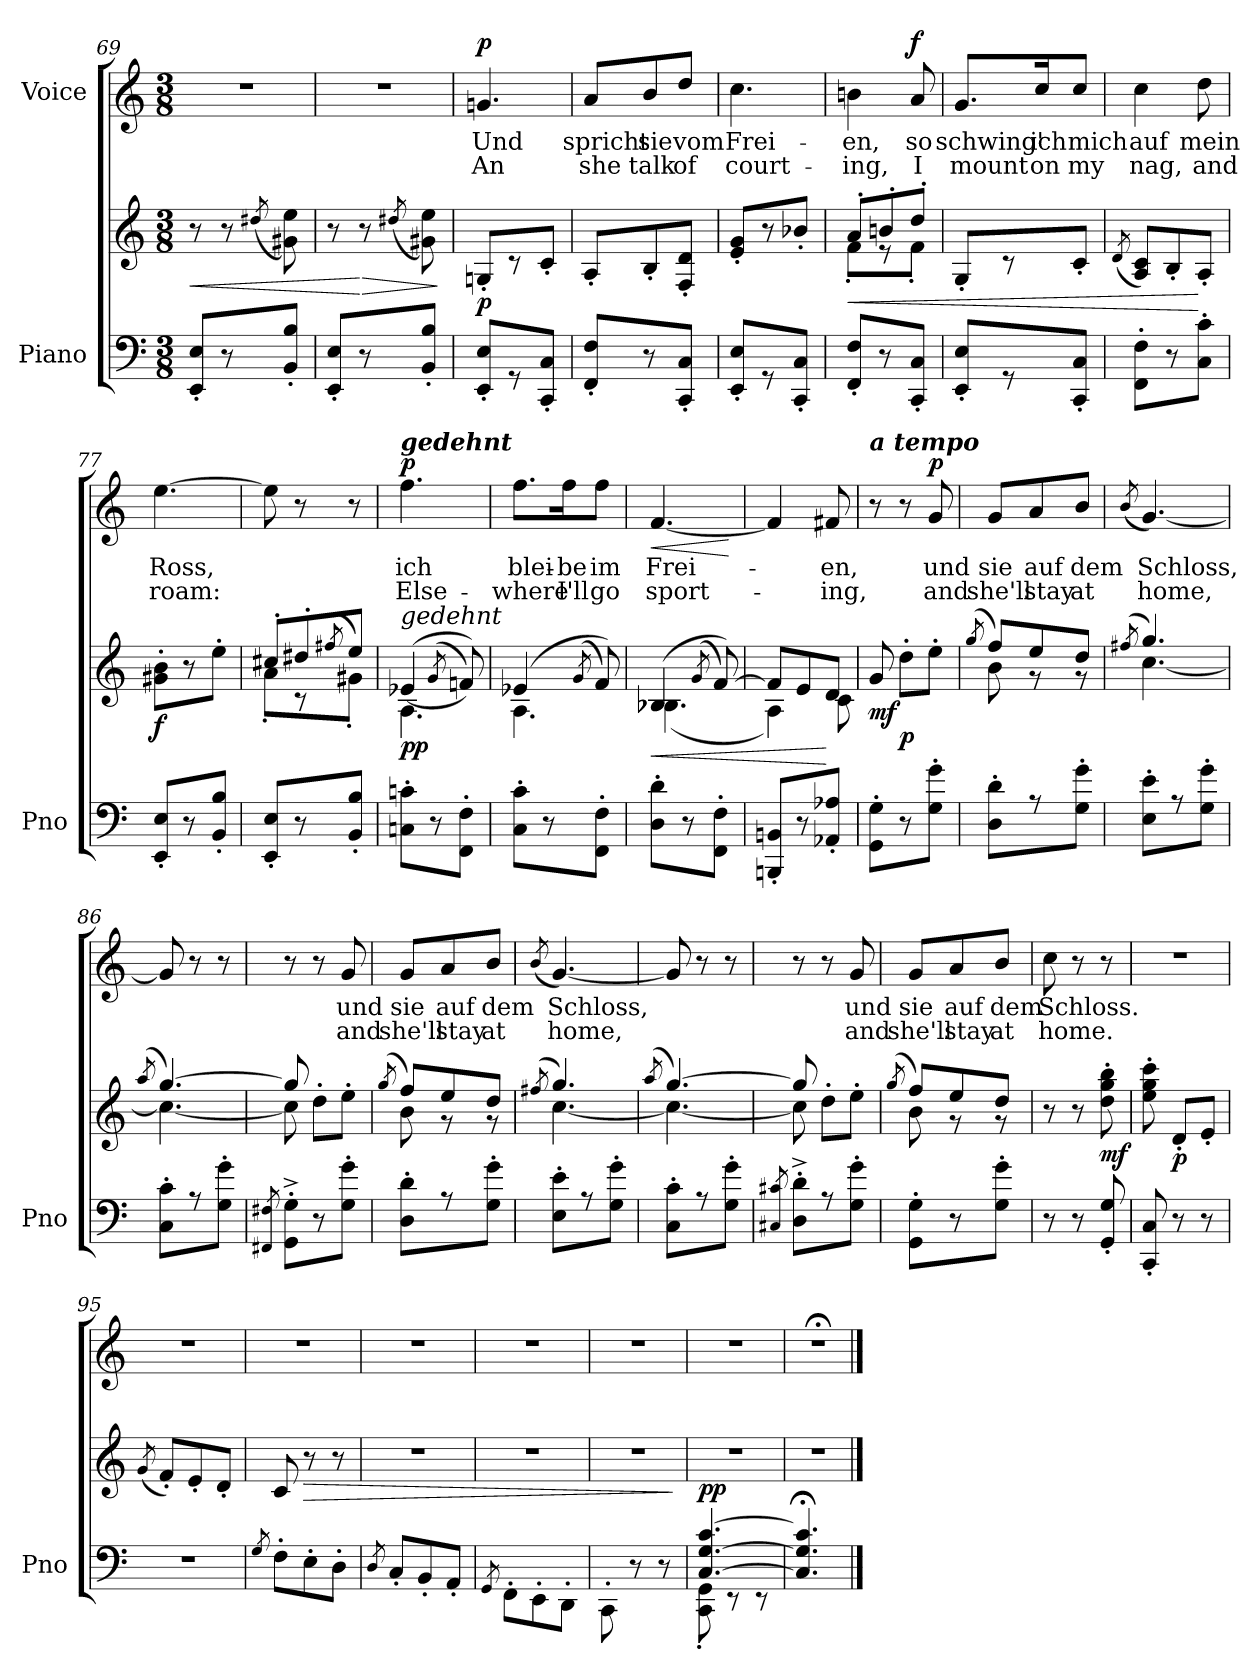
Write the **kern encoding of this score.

**kern	**kern	**dynam	**kern	**text	**text	**dynam
*part2	*part2	*part2	*part1	*part1	*part1	*part1
*staff3	*staff2	*staff2/3	*staff1	*staff1	*staff1	*staff1
*I"Piano	*	*	*I"Voice	*	*	*
*I'Pno	*	*	*	*	*	*
!!LO:LB:g=z
*clefF4	*clefG2	*	*clefG2	*	*	*
*k[]	*k[]	*	*k[]	*	*	*
*M3/8	*M3/8	*	*M3/8	*	*	*
=69	=69	=69	=69	=69	=69	=69
!	!	!LO:HP:b	!	!	!	!
8EE/' 8E/'L	8r	<	4.r	.	.	.
8r	8r	.	.	.	.	.
.	(>8qdd#X/	.	.	.	.	.
8BB/' 8B/'J	8g#X\ 8ee\)	.	.	.	.	.
=70	=70	=70	=70	=70	=70	=70
8EE/' 8E/'L	8r	.	4.r	.	.	.
!	!	!LO:HP:n=1:b	!	!	!	!
8r	8r	[ >	.	.	.	.
.	(>8qdd#X/	.	.	.	.	.
8BB/' 8B/'J	8g#X\ 8ee\)	.	.	.	.	.
.	.	]	.	.	.	.
=71	=71	=71	=71	=71	=71	=71
!	!	!LO:DY:b	!	!LO:LY:b	!LO:LY:b	!LO:DY:a
8EE/' 8E/'L	8Gn'/L	p	4.gn/	Und	An	p
8r	8r	.	.	.	.	.
8CC/' 8C/'J	8c'/J	.	.	.	.	.
=72	=72	=72	=72	=72	=72	=72
!	!	!	!	!LO:LY:b	!LO:LY:b	!
8FF/' 8F/'L	8A'/L	.	8a/L	spricht	she	.
!	!	!	!	!LO:LY:b	!LO:LY:b	!
8r	8B'/	.	8b/	sie	talk	.
!	!	!	!	!LO:LY:b	!LO:LY:b	!
8CC/' 8C/'J	8F/' 8d/'J	.	8dd/J	vom	of	.
=73	=73	=73	=73	=73	=73	=73
!	!	!	!	!LO:LY:b	!LO:LY:b	!
8EE/' 8E/'L	8e/' 8g/'L	.	4.cc\	Frei-	court-	.
8r	8r	.	.	.	.	.
8CC/' 8C/'J	8b-X'/J	.	.	.	.	.
=74	=74	=74	=74	=74	=74	=74
!	!	!LO:HP:b	!	!LO:LY:b	!LO:LY:b	!
*	*^	*	*	*	*	*
8FF/' 8F/'L	8a'/L	8f'\L	<	4bn\	-en,	-ing,	.
8r	8bn'/	8r	.	.	.	.	.
!	!	!	!	!	!LO:LY:b	!LO:LY:b	!LO:DY:a
8CC/' 8C/'J	8dd'/J	8f'\J	.	8a/	so	I	f
!!LO:PB:g=z
=75	=75	=75	=75	=75	=75	=75	=75
!	!	!	!	!	!LO:LY:b	!LO:LY:b	!
*	*v	*v	*	*	*	*	*
8EE/' 8E/'L	8G'/L	.	8.g/L	schwing'	mount	.
8r	8r	.	.	.	.	.
!	!	!	!	!LO:LY:b	!LO:LY:b	!
.	.	.	16cc/K	ich	on	.
!	!	!	!	!LO:LY:b	!LO:LY:b	!
8CC/' 8C/'J	8c'/J	.	8cc/J	mich	my	.
=76	=76	=76	=76	=76	=76	=76
.	(>8qd/	.	.	.	.	.
!	!	!	!	!LO:LY:b	!LO:LY:b	!
8FF\' 8F\'L	8A/ 8c/L)	.	4cc\	auf	nag,	.
8r	8B'/	.	.	.	.	.
!	!	!	!	!LO:LY:b	!LO:LY:b	!
8C\' 8c\'J	8A'/J	[	8dd\	mein	and	.
=77	=77	=77	=77	=77	=77	=77
!	!	!LO:DY:b	!	!LO:LY:b	!LO:LY:b	!
8EE/' 8E/'L	8g#X\' 8b\'L	f	[4.ee\	Ross,	roam:	.
8r	8r	.	.	.	.	.
8BB/' 8B/'J	8ee'\J	.	.	.	.	.
=78	=78	=78	=78	=78	=78	=78
*	*^	*	*	*	*	*
8EE/' 8E/'L	8cc#X'/L	8a'\L	.	8ee\]	.	.	.
8r	8dd#X'/	8r	.	8r	.	.	.
.	(<8qff#X/	.	.	.	.	.	.
8BB/' 8B/'J	8ee/J)	8g#X'\J	.	8r	.	.	.
=79	=79	=79	=79	=79	=79	=79	=79
!	!	!	!	!LO:TX:a:Bi:t=gedehnt	!	!	!
!	!LO:TX:a:i:t=gedehnt	!	!	!	!	!	!
!	!	!	!LO:DY:b	!	!LO:LY:b	!LO:LY:b	!LO:DY:a
8Cn\' 8cn\'L	(>(>4e-X/	4.A\	pp	4.ff\	ich	Else-	p
8r	.	.	.	.	.	.	.
.	(<8qg/	.	.	.	.	.	.
8FF\' 8F\'J	8fn/)))	.	.	.	.	.	.
=80	=80	=80	=80	=80	=80	=80	=80
!	!	!	!	!	!LO:LY:b	!LO:LY:b	!
8C\' 8c\'L	(>4e-X/	4.A\	.	8.ff\L	blei-	-where	.
8r	.	.	.	.	.	.	.
!	!	!	!	!	!LO:LY:b	!LO:LY:b	!
.	.	.	.	16ff\K	-be	I'll	.
.	(<8qg/	.	.	.	.	.	.
!	!	!	!	!	!LO:LY:b	!LO:LY:b	!
8FF\' 8F\'J	8f/))	.	.	8ff\J	im	go	.
!!LO:LB:g=z
=81	=81	=81	=81	=81	=81	=81	=81
!	!	!	!LO:HP:b	!	!LO:LY:b	!LO:LY:b	!LO:HP:b
8D\' 8d\'L	(>4B-X/	(<4.B-\	<	[4.f/	Frei-	sport-	<
8r	.	.	.	.	.	.	.
.	(<8qg/	.	.	.	.	.	.
8FF\' 8F\'J	[8f/))	.	.	.	.	.	.
*	*v	*v	*	*	*	*	*
.	.	.	.	.	.	[
=82	=82	=82	=82	=82	=82	=82
*	*^	*	*	*	*	*
8BBBn/' 8BBn/'L	8f/L]	4A\)	.	4f/]	.	.	.
8r	8e/	.	.	.	.	.	.
!	!	!	!	!	!LO:LY:b	!LO:LY:b	!
8AA-X/' 8A-X/'J	8d/J	8c\	[	8f#X/	-en,	-ing,	.
=83	=83	=83	=83	=83	=83	=83	=83
!	!	!	!	!LO:TX:a:Bi:t=a tempo	!	!	!
!	!LO:TX:a:i:t=a tempo	!	!	!	!	!	!
!	!	!	!LO:DY:b	!	!	!	!
*	*v	*v	*	*	*	*	*
8GG\' 8G\'L	8g/	mf	8r	.	.	.
!	!	!LO:DY:b	!	!	!	!
8r	8dd'\L	p	8r	.	.	.
!	!	!	!	!LO:LY:b	!LO:LY:b	!LO:DY:a
8G\' 8g\'J	8ee'\J	.	8g/	und	and	p
=84	=84	=84	=84	=84	=84	=84
.	(<8qgg/	.	.	.	.	.
*	*^	*	*	*	*	*
!	!	!	!	!	!LO:LY:b	!LO:LY:b	!
8D\' 8d\'L	8ff/L)	8b\	.	8g/L	sie	she'll	.
!	!	!	!	!	!LO:LY:b	!LO:LY:b	!
8r	8ee/	8r	.	8a/	auf	stay	.
!	!	!	!	!	!LO:LY:b	!LO:LY:b	!
8G\' 8g\'J	8dd/J	8r	.	8b/J	dem	at	.
=85	=85	=85	=85	=85	=85	=85	=85
.	(<8qff#X/	.	.	(<8qb/	.	.	.
!	!	!	!	!	!LO:LY:b	!LO:LY:b	!
8E\' 8e\'L	4.gg/)	[4.cc\	.	[4.g/)	Schloss,	home,	.
8r	.	.	.	.	.	.	.
8G\' 8g\'J	.	.	.	.	.	.	.
=86	=86	=86	=86	=86	=86	=86	=86
.	(<8qaa/	.	.	.	.	.	.
8C\' 8c\'L	[4.gg/)	4.cc\_	.	8g/]	.	.	.
8r	.	.	.	8r	.	.	.
8G\' 8g\'J	.	.	.	8r	.	.	.
!!LO:LB:g=z
=87	=87	=87	=87	=87	=87	=87	=87
8qFF#X/ 8qF#X/	.	.	.	.	.	.	.
8GG\'^ 8G\'^L	8gg/]	8cc\]	.	8r	.	.	.
8r	8rddyy	8dd'\L	.	8r	.	.	.
!	!	!	!	!	!LO:LY:b	!LO:LY:b	!
8G\' 8g\'J	8rddyy	8ee'\J	.	8g/	und	and	.
=88	=88	=88	=88	=88	=88	=88	=88
.	(<8qgg/	.	.	.	.	.	.
!	!	!	!	!	!LO:LY:b	!LO:LY:b	!
8D\' 8d\'L	8ff/L)	8b\	.	8g/L	sie	she'll	.
!	!	!	!	!	!LO:LY:b	!LO:LY:b	!
8r	8ee/	8r	.	8a/	auf	stay	.
!	!	!	!	!	!LO:LY:b	!LO:LY:b	!
8G\' 8g\'J	8dd/J	8r	.	8b/J	dem	at	.
=89	=89	=89	=89	=89	=89	=89	=89
.	(<8qff#X/	.	.	(<8qb/	.	.	.
!	!	!	!	!	!LO:LY:b	!LO:LY:b	!
8E\' 8e\'L	4.gg/)	[4.cc\	.	[4.g/)	Schloss,	home,	.
8r	.	.	.	.	.	.	.
8G\' 8g\'J	.	.	.	.	.	.	.
=90	=90	=90	=90	=90	=90	=90	=90
.	(<8qaa/	.	.	.	.	.	.
8C\' 8c\'L	[4.gg/)	4.cc\_	.	8g/]	.	.	.
8r	.	.	.	8r	.	.	.
8G\' 8g\'J	.	.	.	8r	.	.	.
=91	=91	=91	=91	=91	=91	=91	=91
8qC#X/ 8qc#X/	.	.	.	.	.	.	.
8D\'^ 8d\'^L	8gg/]	8cc\]	.	8r	.	.	.
8r	8rddyy	8dd'\L	.	8r	.	.	.
!	!	!	!	!	!LO:LY:b	!LO:LY:b	!
8G\' 8g\'J	8rddyy	8ee'\J	.	8g/	und	and	.
=92	=92	=92	=92	=92	=92	=92	=92
.	(<8qgg/	.	.	.	.	.	.
!	!	!	!	!	!LO:LY:b	!LO:LY:b	!
8GG\' 8G\'L	8ff/L)	8b\	.	8g/L	sie	she'll	.
!	!	!	!	!	!LO:LY:b	!LO:LY:b	!
8r	8ee/	8r	.	8a/	auf	stay	.
!	!	!	!	!	!LO:LY:b	!LO:LY:b	!
8G\' 8g\'J	8dd/J	8r	.	8b/J	dem	at	.
!!LO:LB:g=z
=93	=93	=93	=93	=93	=93	=93	=93
!	!	!	!	!	!LO:LY:b	!LO:LY:b	!
*	*v	*v	*	*	*	*	*
8r	8r	.	8cc\	Schloss.	home.	.
8r	8r	.	8r	.	.	.
!	!	!LO:DY:b	!	!	!	!
8GG/' 8G/'	8dd\' 8gg\' 8bb\'	mf	8r	.	.	.
=94	=94	=94	=94	=94	=94	=94
8CC/' 8C/'	8ee\' 8gg\' 8ccc\'	.	4.r	.	.	.
!	!	!LO:DY:b	!	!	!	!
8r	8d'/L	p	.	.	.	.
8r	8e'/J	.	.	.	.	.
=95	=95	=95	=95	=95	=95	=95
.	(<8qg/	.	.	.	.	.
4.r	8f'/L)	.	4.r	.	.	.
.	8e'/	.	.	.	.	.
.	8d'/J	.	.	.	.	.
=96	=96	=96	=96	=96	=96	=96
8qG/	.	.	.	.	.	.
8F'\L	8c/	.	4.r	.	.	.
!	!	!LO:HP:b	!	!	!	!
8E'\	8r	>	.	.	.	.
8D'\J	8r	.	.	.	.	.
=97	=97	=97	=97	=97	=97	=97
8qD/	.	.	.	.	.	.
8C'/L	4.r	.	4.r	.	.	.
8BB'/	.	.	.	.	.	.
8AA'/J	.	.	.	.	.	.
=98	=98	=98	=98	=98	=98	=98
8qGG/	.	.	.	.	.	.
8FF'\L	4.r	.	4.r	.	.	.
8EE'\	.	.	.	.	.	.
8DD'\J	.	.	.	.	.	.
=99	=99	=99	=99	=99	=99	=99
8CC'\	4.r	.	4.r	.	.	.
8r	.	.	.	.	.	.
8r	.	.	.	.	.	.
.	.	]	.	.	.	.
=100	=100	=100	=100	=100	=100	=100
*^	*	*	*	*	*	*
!	!	!	!LO:DY:b	!	!	!	!
[4.C/ [4.G/ [4.c/	8CC\' 8GG\'	4.r	pp	4.r	.	.	.
.	8r	.	.	.	.	.	.
.	8r	.	.	.	.	.	.
*v	*v	*	*	*	*	*	*
=101	=101	=101	=101	=101	=101	=101
4.C/]; 4.G/]; 4.c/];	4.r	.	4.r;<	.	.	.
==	==	==	==	==	==	==
*-	*-	*-	*-	*-	*-	*-
